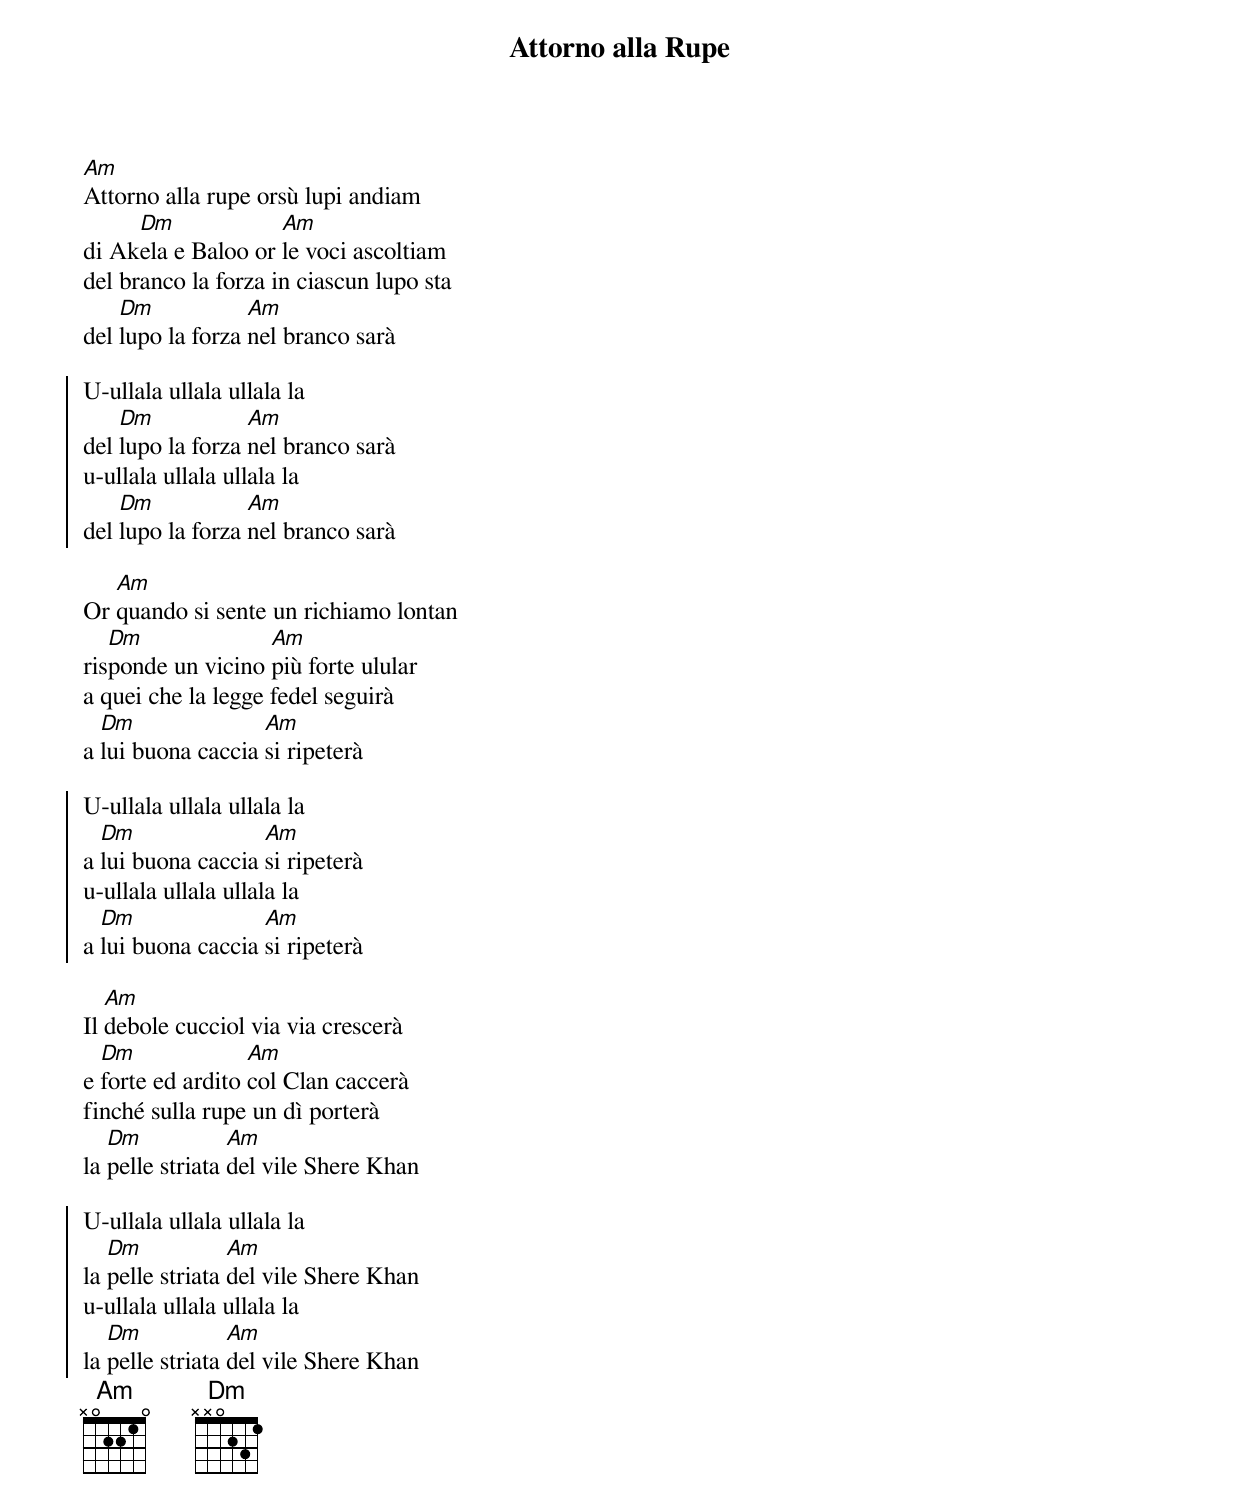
{t:Attorno alla Rupe}
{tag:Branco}

[Am]Attorno alla rupe orsù lupi andiam
di Ak[Dm]ela e Baloo or [Am]le voci ascoltiam
del branco la forza in ciascun lupo sta
del [Dm]lupo la forza [Am]nel branco sarà

{start_of_chorus}
U-ullala ullala ullala la
del [Dm]lupo la forza [Am]nel branco sarà
u-ullala ullala ullala la
del [Dm]lupo la forza [Am]nel branco sarà
{end_of_chorus}

Or [Am]quando si sente un richiamo lontan
ris[Dm]ponde un vicino [Am]più forte ulular
a quei che la legge fedel seguirà
a [Dm]lui buona caccia [Am]si ripeterà

{start_of_chorus}
U-ullala ullala ullala la
a [Dm]lui buona caccia [Am]si ripeterà
u-ullala ullala ullala la
a [Dm]lui buona caccia [Am]si ripeterà
{end_of_chorus}

Il [Am]debole cucciol via via crescerà
e [Dm]forte ed ardito [Am]col Clan caccerà
finché sulla rupe un dì porterà
la [Dm]pelle striata [Am]del vile Shere Khan

{start_of_chorus}
U-ullala ullala ullala la
la [Dm]pelle striata [Am]del vile Shere Khan
u-ullala ullala ullala la
la [Dm]pelle striata [Am]del vile Shere Khan
{end_of_chorus}
